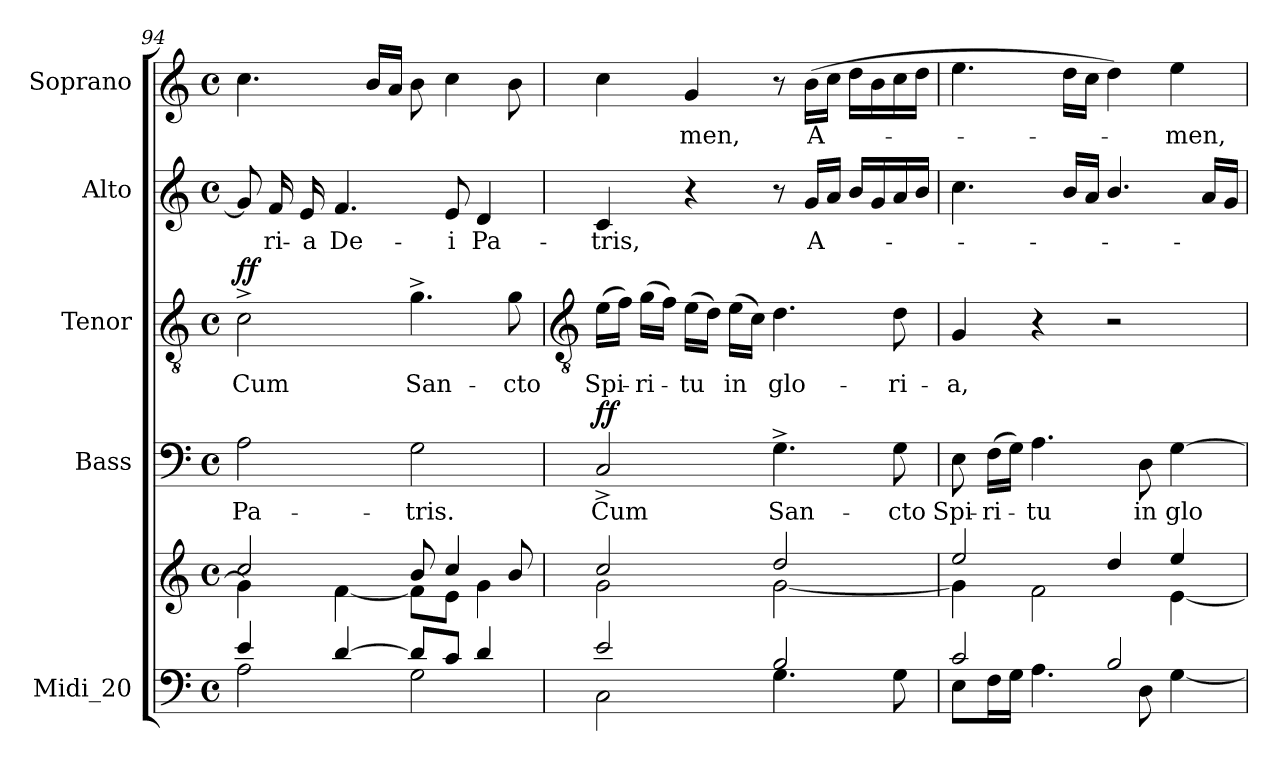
**kern	**kern	**kern	**text	**dynam	**kern	**text	**dynam	**kern	**text	**kern	**text
*part5	*part5	*part4	*part4	*part4	*part3	*part3	*part3	*part2	*part2	*part1	*part1
*staff6	*staff5	*staff4	*staff4	*staff4	*staff3	*staff3	*staff3	*staff2	*staff2	*staff1	*staff1
*I"Midi_20	*	*I"Bass	*	*	*I"Tenor	*	*	*I"Alto	*	*I"Soprano	*
*	*	*I'B	*	*	*I'T	*	*	*I'A	*	*I'S	*
*clefF4	*clefG2	*clefF4	*	*	*clefGv2	*	*	*clefG2	*	*clefG2	*
*k[]	*k[]	*k[]	*	*	*k[]	*	*	*k[]	*	*k[]	*
*C:	*C:	*C:	*	*	*C:	*	*	*C:	*	*C:	*
*M4/4	*M4/4	*M4/4	*	*	*M4/4	*	*	*M4/4	*	*M4/4	*
*met(c)	*met(c)	*met(c)	*	*	*met(c)	*	*	*met(c)	*	*met(c)	*
=94	=94	=94	=94	=94	=94	=94	=94	=94	=94	=94	=94
*^	*^	*	*	*	*	*	*	*	*	*	*
!	!	!	!	!	!LO:LY:b	!	!	!LO:LY:b	!LO:DY:b	!	!	!	!
4e/	2A\	2cc/	4g\]	2A	Pa-	.	2c^	Cum	ff	8g]	.	4.cc	.
!	!	!	!	!	!	!	!	!	!	!	!LO:LY:b	!	!
.	.	.	.	.	.	.	.	.	.	16f	ri-	.	.
!	!	!	!	!	!	!	!	!	!	!	!LO:LY:b	!	!
.	.	.	.	.	.	.	.	.	.	16e	-a	.	.
!	!	!	!	!	!	!	!	!	!	!	!LO:LY:b	!	!
[4d/	.	.	[4f\	.	.	.	.	.	.	4.f	De-	.	.
.	.	.	.	.	.	.	.	.	.	.	.	16bLL	.
.	.	.	.	.	.	.	.	.	.	.	.	16aJJ	.
!	!	!	!	!	!LO:LY:b	!	!	!LO:LY:b	!	!	!	!	!
8d/L]	2G\	8b/	8f\L]	2G	-tris.	.	4.g^	San-	.	.	.	8b	.
!	!	!	!	!	!	!	!	!	!	!	!LO:LY:b	!	!
8c/J	.	4cc/	8e\J	.	.	.	.	.	.	8e	-i	4cc	.
!	!	!	!	!	!	!	!	!	!	!	!LO:LY:b	!	!
4d/	.	.	4g\	.	.	.	.	.	.	4d	Pa-	.	.
!	!	!	!	!	!	!	!	!LO:LY:b	!	!	!	!	!
.	.	8b/	.	.	.	.	8g	-cto	.	.	.	8b	.
!!LO:LB:g=z
=95	=95	=95	=95	=95	=95	=95	=95	=95	=95	=95	=95	=95	=95
*	*	*	*	*	*	*	*clefGv2	*	*	*	*	*	*
!	!	!	!	!	!LO:LY:b	!LO:DY:b	!	!LO:LY:b	!	!	!LO:LY:b	!	!
2e/	2C\	2cc/	2g\	2C^	Cum	ff	(>16eLL	Spi-	.	4c	-tris,	4cc	.
.	.	.	.	.	.	.	16fJJ)	.	.	.	.	.	.
!	!	!	!	!	!	!	!	!LO:LY:b	!	!	!	!	!
.	.	.	.	.	.	.	(>16gLL	ri-	.	.	.	.	.
.	.	.	.	.	.	.	16fJJ)	.	.	.	.	.	.
!	!	!	!	!	!	!	!	!LO:LY:b	!	!	!	!	!LO:LY:b
.	.	.	.	.	.	.	(>16eLL	tu	.	4r	.	4g	men,
.	.	.	.	.	.	.	16dJJ)	.	.	.	.	.	.
!	!	!	!	!	!	!	!	!LO:LY:b	!	!	!	!	!
.	.	.	.	.	.	.	(>16eLL	in	.	.	.	.	.
.	.	.	.	.	.	.	16cJJ)	.	.	.	.	.	.
!	!	!	!	!	!LO:LY:b	!	!	!LO:LY:b	!	!	!	!	!
2B/	4.G\	2dd/	[2g\	4.G^	San-	.	4.d	glo-	.	8r	.	8r	.
!	!	!	!	!	!	!	!	!	!	!	!LO:LY:b	!	!LO:LY:b
.	.	.	.	.	.	.	.	.	.	16gLL	A-	(>16bLL	A-
.	.	.	.	.	.	.	.	.	.	16aJJ	.	16ccJJ	.
.	.	.	.	.	.	.	.	.	.	16bLL	.	16ddLL	.
.	.	.	.	.	.	.	.	.	.	16g	.	16b	.
!	!	!	!	!	!LO:LY:b	!	!	!LO:LY:b	!	!	!	!	!
.	8G\	.	.	8G	-cto	.	8d	-ri-	.	16a	.	16cc	.
.	.	.	.	.	.	.	.	.	.	16bJJ	.	16ddJJ	.
=96	=96	=96	=96	=96	=96	=96	=96	=96	=96	=96	=96	=96	=96
!	!	!	!	!	!LO:LY:b	!	!	!LO:LY:b	!	!	!	!	!
2c/	8E\L	2ee/	4g\]	8E	Spi-	.	4G	-a,	.	4.cc	.	4.ee	.
!	!	!	!	!	!LO:LY:b	!	!	!	!	!	!	!	!
.	16F\L	.	.	(>16FLL	-ri-	.	.	.	.	.	.	.	.
.	16G\JJ	.	.	16GJJ)	.	.	.	.	.	.	.	.	.
!	!	!	!	!	!LO:LY:b	!	!	!	!	!	!	!	!
.	4.A\	.	2f\	4.A	tu	.	4r	.	.	.	.	.	.
.	.	.	.	.	.	.	.	.	.	16bLL	.	16ddLL	.
.	.	.	.	.	.	.	.	.	.	16aJJ	.	16ccJJ	.
2B/	.	4dd/	.	.	.	.	2r	.	.	4.b/	.	4dd)	.
!	!	!	!	!	!LO:LY:b	!	!	!	!	!	!	!	!
.	8D\	.	.	8D	in	.	.	.	.	.	.	.	.
!	!	!	!	!	!LO:LY:b	!	!	!	!	!	!	!	!LO:LY:b
.	[4G\	4ee/	[4e\	[4G	glo-	.	.	.	.	.	.	4ee	men,
.	.	.	.	.	.	.	.	.	.	16aLL	.	.	.
.	.	.	.	.	.	.	.	.	.	16gJJ	.	.	.
*v	*v	*	*	*	*	*	*	*	*	*	*	*	*
*	*v	*v	*	*	*	*	*	*	*	*	*	*
=	=	=	=	=	=	=	=	=	=	=	=
*-	*-	*-	*-	*-	*-	*-	*-	*-	*-	*-	*-
